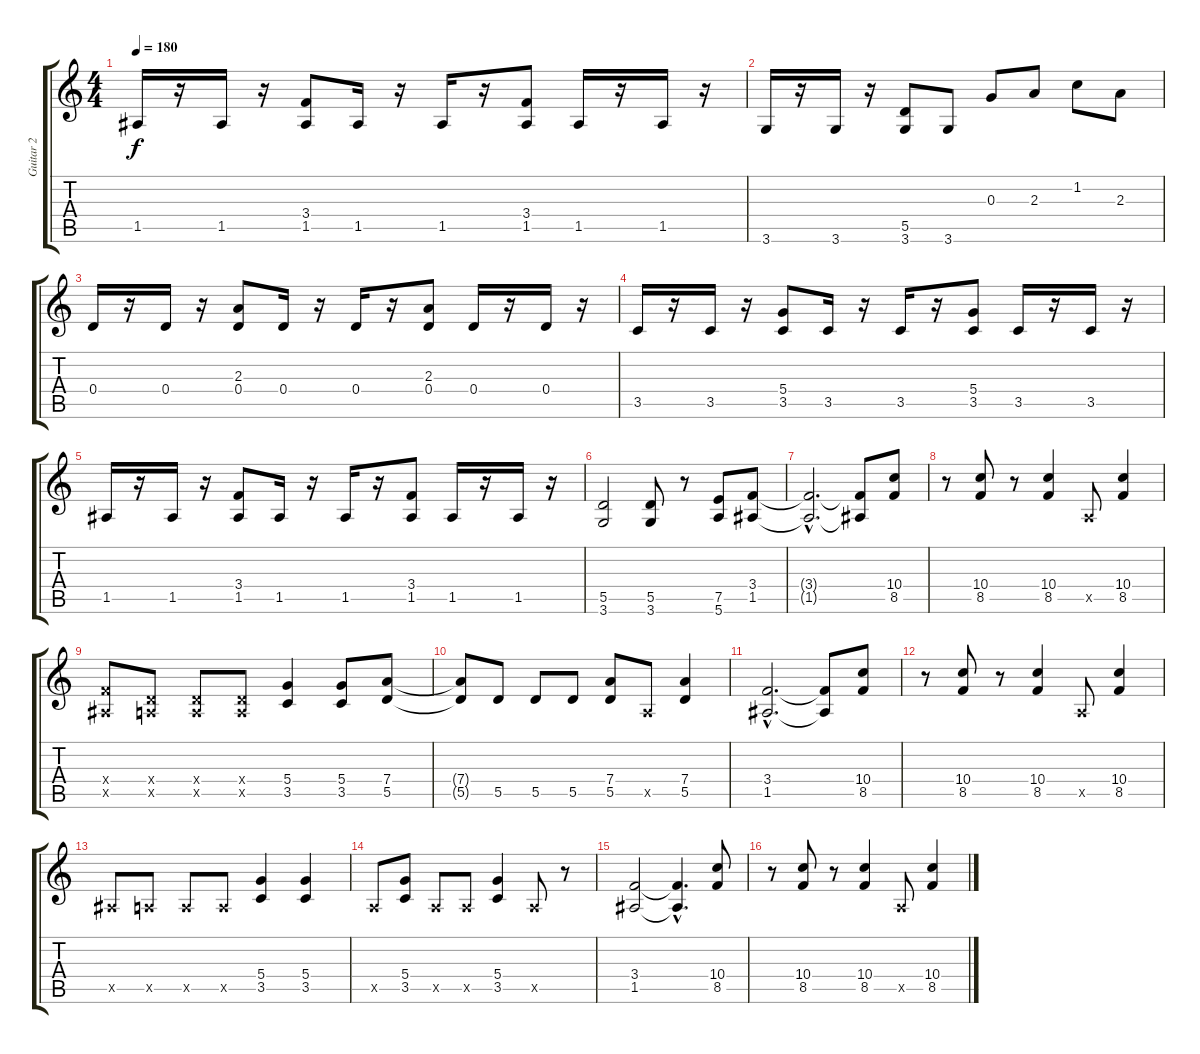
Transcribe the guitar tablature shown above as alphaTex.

\track ("Guitar 2" "Guitar 2") {instrument distortionguitar}
\staff {score tabs}
\tuning (E4 B3 G3 D3 A2 E2) {hide}
\ts (4 4)
\tempo 180
\clef g2
\ks c
1.5.16{dy f} r.16 1.5.16 r.16 (3.4 1.5).8 1.5.16 r.16 1.5.16 r.16 (3.4 1.5).8 1.5.16 r.16 1.5.16 r.16 |
3.6.16 r.16 3.6.16 r.16 (5.5 3.6).8 3.6.8 0.3.8 2.3.8 1.2.8 2.3.8 |
0.4.16 r.16 0.4.16 r.16 (2.3 0.4).8 0.4.16 r.16 0.4.16 r.16 (2.3 0.4).8 0.4.16 r.16 0.4.16 r.16 |
3.5.16 r.16 3.5.16 r.16 (5.4 3.5).8 3.5.16 r.16 3.5.16 r.16 (5.4 3.5).8 3.5.16 r.16 3.5.16 r.16 |
1.5.16 r.16 1.5.16 r.16 (3.4 1.5).8 1.5.16 r.16 1.5.16 r.16 (3.4 1.5).8 1.5.16 r.16 1.5.16 r.16 |
(5.5 3.6).2 (5.5 3.6).8 r.8 (7.5 5.6).8 (3.4 1.5).8 |
(3.4{hac t} 1.5{hac t}).2{d} (3.4{t} 1.5{t}).8 (10.4 8.5).8 |
r.8 (10.4 8.5).8 r.8 (10.4 8.5).4 0.5{x}.8 (10.4 8.5).4 |
(3.4{x} 1.5{x}).8 (0.4{x} 0.5{x}).8 (0.4{x} 0.5{x}).8 (0.4{x} 0.5{x}).8 (5.4 3.5).4 (5.4 3.5).8 (7.4 5.5).8 |
(7.4{t} 5.5{t}).8 5.5.8 5.5.8 5.5.8 (7.4 5.5).8 0.5{x}.8 (7.4 5.5).4 |
(3.4{hac} 1.5{hac}).2{d} (3.4{t} 1.5{t}).8 (10.4 8.5).8 |
r.8 (10.4 8.5).8 r.8 (10.4 8.5).4 0.5{x}.8 (10.4 8.5).4 |
1.5{x}.8 0.5{x}.8 0.5{x}.8 0.5{x}.8 (5.4 3.5).4 (5.4 3.5).4 |
0.5{x}.8 (5.4 3.5).8 0.5{x}.8 0.5{x}.8 (5.4 3.5).4 0.5{x}.8 r.8 |
(3.4 1.5).2 (3.4{hac t} 1.5{hac t}).4{d} (10.4 8.5).8 |
r.8 (10.4 8.5).8 r.8 (10.4 8.5).4 0.5{x}.8 (10.4 8.5).4
